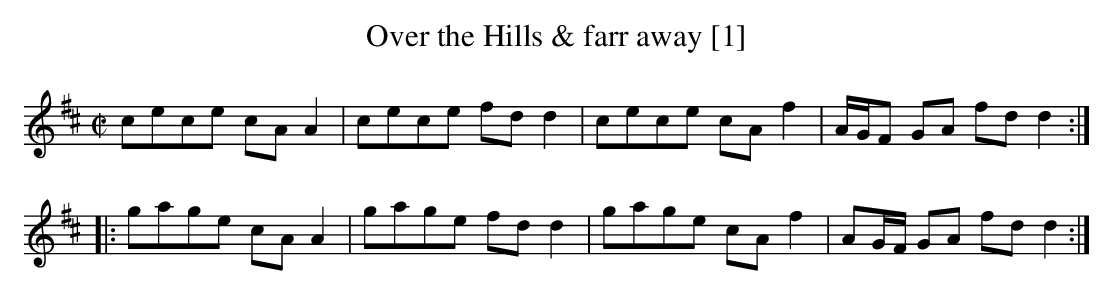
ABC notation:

X:1
T:Over the Hills & farr away [1]
M:C|
L:1/8
K:D
cece cAA2|cece fdd2|cece cA f2|A/G/F GA fd d2:|
|:gage cA A2|gage fd d2|gage cA f2|AG/F/ GA fd d2:|]
